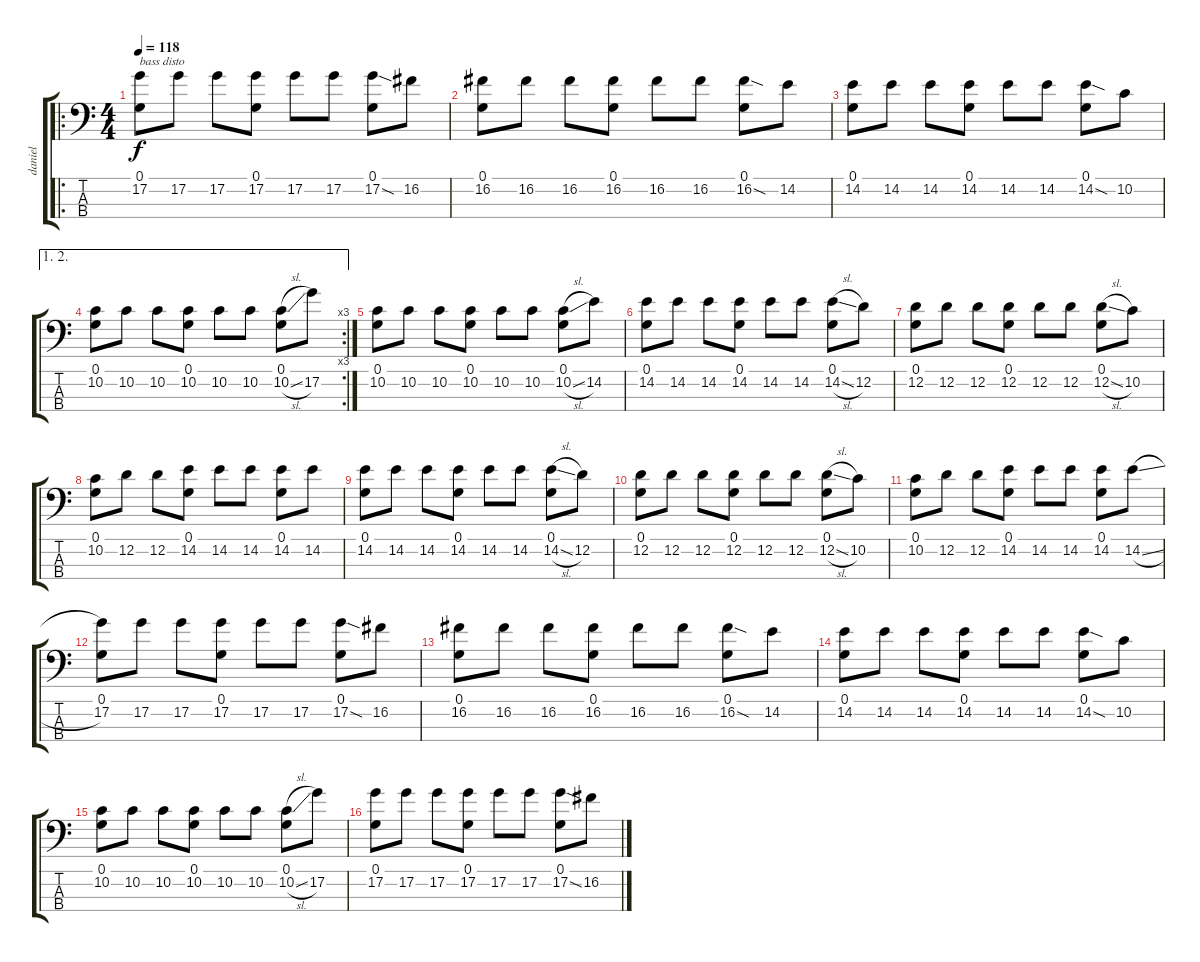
\track ("daniel" "daniel") {instrument electricbasspick}
\staff {score tabs}
\tuning (G2 D2 A1 E1) {hide}
\ro
\ts (4 4)
\tempo 118
\clef f4
\ks c
(0.1 17.2).8{txt "bass disto" dy f instrument electricbasspick} 17.2.8 17.2.8 (0.1 17.2).8 17.2.8 17.2.8 (0.1 17.2{sod}).8 16.2.8 |
(0.1 16.2).8 16.2.8 16.2.8 (0.1 16.2).8 16.2.8 16.2.8 (0.1 16.2{sod}).8 14.2.8 |
(0.1 14.2).8 14.2.8 14.2.8 (0.1 14.2).8 14.2.8 14.2.8 (0.1 14.2{sod}).8 10.2.8 |
\ae (1 2)
\rc 3
(0.1 10.2).8 10.2.8 10.2.8 (0.1 10.2).8 10.2.8 10.2.8 (0.1 10.2{sl}).8 17.2.8 |
(0.1 10.2).8 10.2.8 10.2.8 (0.1 10.2).8 10.2.8 10.2.8 (0.1 10.2{sl}).8 14.2.8 |
(0.1 14.2).8 14.2.8 14.2.8 (0.1 14.2).8 14.2.8 14.2.8 (0.1 14.2{sl}).8 12.2.8 |
(0.1 12.2).8 12.2.8 12.2.8 (0.1 12.2).8 12.2.8 12.2.8 (0.1 12.2{sl}).8 10.2.8 |
(0.1 10.2).8 12.2.8 12.2.8 (0.1 14.2).8 14.2.8 14.2.8 (0.1 14.2).8 14.2.8 |
(0.1 14.2).8 14.2.8 14.2.8 (0.1 14.2).8 14.2.8 14.2.8 (0.1 14.2{sl}).8 12.2.8 |
(0.1 12.2).8 12.2.8 12.2.8 (0.1 12.2).8 12.2.8 12.2.8 (0.1 12.2{sl}).8 10.2.8 |
(0.1 10.2).8 12.2.8 12.2.8 (0.1 14.2).8 14.2.8 14.2.8 (0.1 14.2).8 14.2{sl}.8 |
(0.1 17.2).8 17.2.8 17.2.8 (0.1 17.2).8 17.2.8 17.2.8 (0.1 17.2{sod}).8 16.2.8 |
(0.1 16.2).8 16.2.8 16.2.8 (0.1 16.2).8 16.2.8 16.2.8 (0.1 16.2{sod}).8 14.2.8 |
(0.1 14.2).8 14.2.8 14.2.8 (0.1 14.2).8 14.2.8 14.2.8 (0.1 14.2{sod}).8 10.2.8 |
(0.1 10.2).8 10.2.8 10.2.8 (0.1 10.2).8 10.2.8 10.2.8 (0.1 10.2{sl}).8 17.2.8 |
(0.1 17.2).8 17.2.8 17.2.8 (0.1 17.2).8 17.2.8 17.2.8 (0.1 17.2{sod}).8 16.2.8
